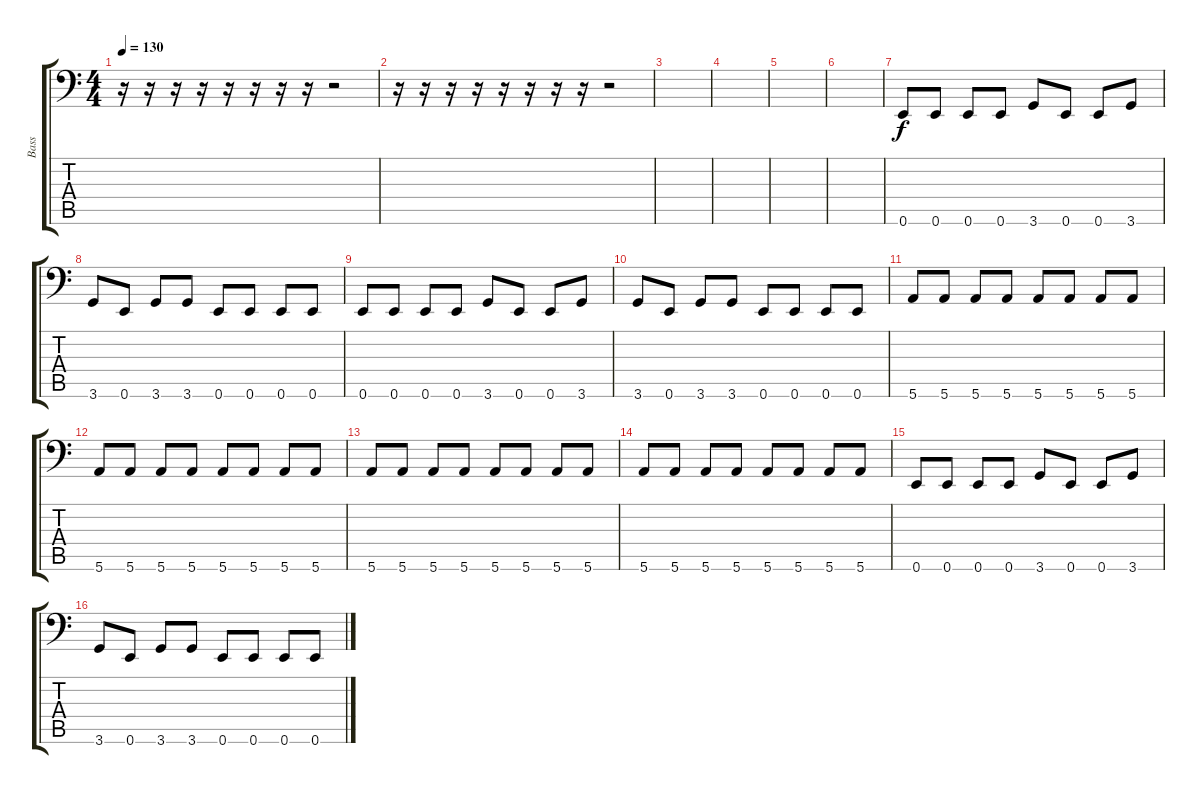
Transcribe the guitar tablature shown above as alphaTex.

\track ("Bass" "Bass") {instrument electricbasspick}
\staff {score tabs}
\tuning (E3 B2 G2 D2 A1 E1) {hide}
\ts (4 4)
\tempo 130
\clef f4
\ks c
r.16{dy f instrument electricbasspick} r.16 r.16 r.16 r.16 r.16 r.16 r.16 r.2 |
r.16 r.16 r.16 r.16 r.16 r.16 r.16 r.16 r.2 |
|
|
|
|
0.6.8 0.6.8 0.6.8 0.6.8 3.6.8 0.6.8 0.6.8 3.6.8 |
3.6.8 0.6.8 3.6.8 3.6.8 0.6.8 0.6.8 0.6.8 0.6.8 |
0.6.8 0.6.8 0.6.8 0.6.8 3.6.8 0.6.8 0.6.8 3.6.8 |
3.6.8 0.6.8 3.6.8 3.6.8 0.6.8 0.6.8 0.6.8 0.6.8 |
5.6.8 5.6.8 5.6.8 5.6.8 5.6.8 5.6.8 5.6.8 5.6.8 |
5.6.8 5.6.8 5.6.8 5.6.8 5.6.8 5.6.8 5.6.8 5.6.8 |
5.6.8 5.6.8 5.6.8 5.6.8 5.6.8 5.6.8 5.6.8 5.6.8 |
5.6.8 5.6.8 5.6.8 5.6.8 5.6.8 5.6.8 5.6.8 5.6.8 |
0.6.8 0.6.8 0.6.8 0.6.8 3.6.8 0.6.8 0.6.8 3.6.8 |
3.6.8 0.6.8 3.6.8 3.6.8 0.6.8 0.6.8 0.6.8 0.6.8
